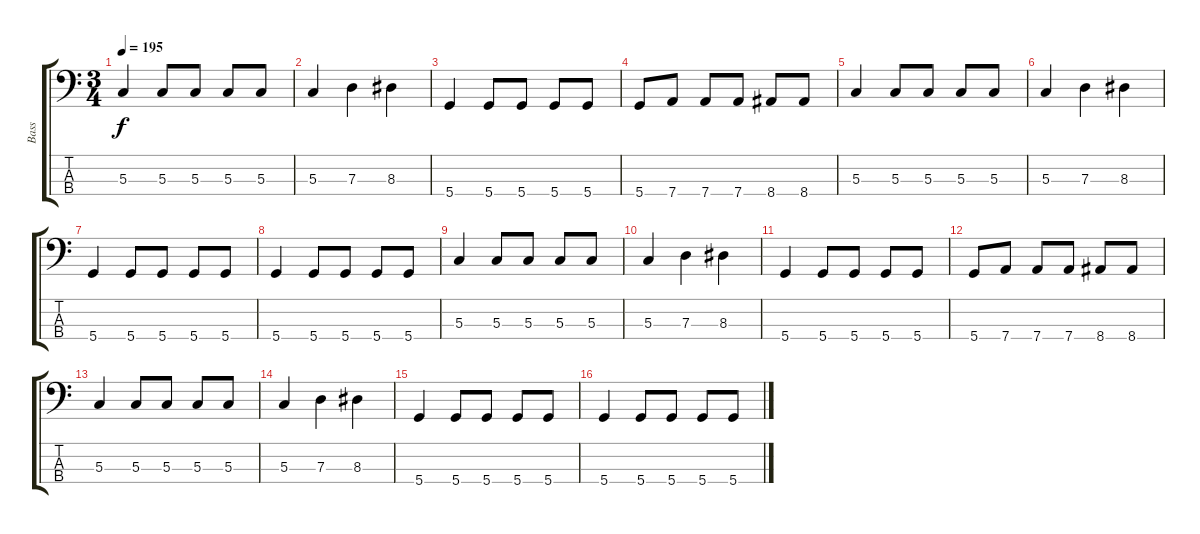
\track ("Bass" "Bass") {instrument electricbasspick}
\staff {score tabs}
\tuning (F2 C2 G1 D1) {hide}
\ts (3 4)
\tempo 195
\clef f4
\ks c
5.3.4{dy f instrument electricbasspick} 5.3.8 5.3.8 5.3.8 5.3.8 |
5.3.4 7.3.4 8.3.4 |
5.4.4 5.4.8 5.4.8 5.4.8 5.4.8 |
5.4.8 7.4.8 7.4.8 7.4.8 8.4.8 8.4.8 |
5.3.4 5.3.8 5.3.8 5.3.8 5.3.8 |
5.3.4 7.3.4 8.3.4 |
5.4.4 5.4.8 5.4.8 5.4.8 5.4.8 |
5.4.4 5.4.8 5.4.8 5.4.8 5.4.8 |
5.3.4 5.3.8 5.3.8 5.3.8 5.3.8 |
5.3.4 7.3.4 8.3.4 |
5.4.4 5.4.8 5.4.8 5.4.8 5.4.8 |
5.4.8 7.4.8 7.4.8 7.4.8 8.4.8 8.4.8 |
5.3.4 5.3.8 5.3.8 5.3.8 5.3.8 |
5.3.4 7.3.4 8.3.4 |
5.4.4 5.4.8 5.4.8 5.4.8 5.4.8 |
5.4.4 5.4.8 5.4.8 5.4.8 5.4.8
